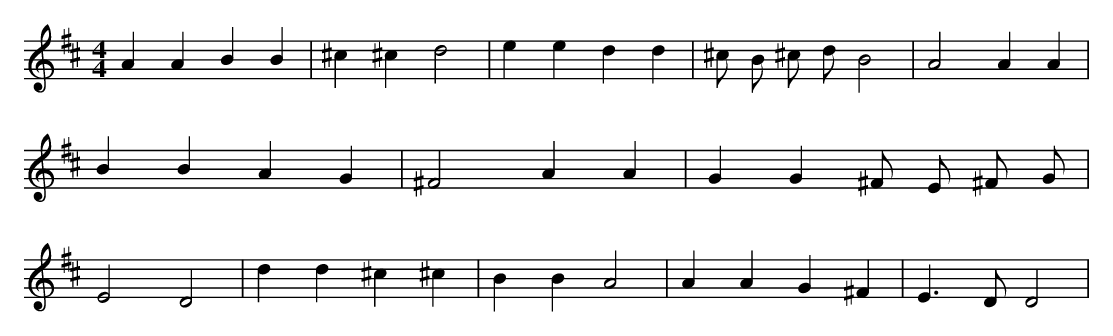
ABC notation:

X:1
M:4/4
L:1/8
K:D
A2 A2 B2 B2 | ^c2 ^c2 d4 | e2 e2 d2 d2 | ^c B ^c d B4 | A4 A2 A2 | B2 B2 A2 G2 | ^F4 A2 A2 | G2 G2 ^F E ^F G | E4 D4 | d2 d2 ^c2 ^c2 | B2 B2 A4 | A2 A2 G2 ^F2 | E3 D D4 |
